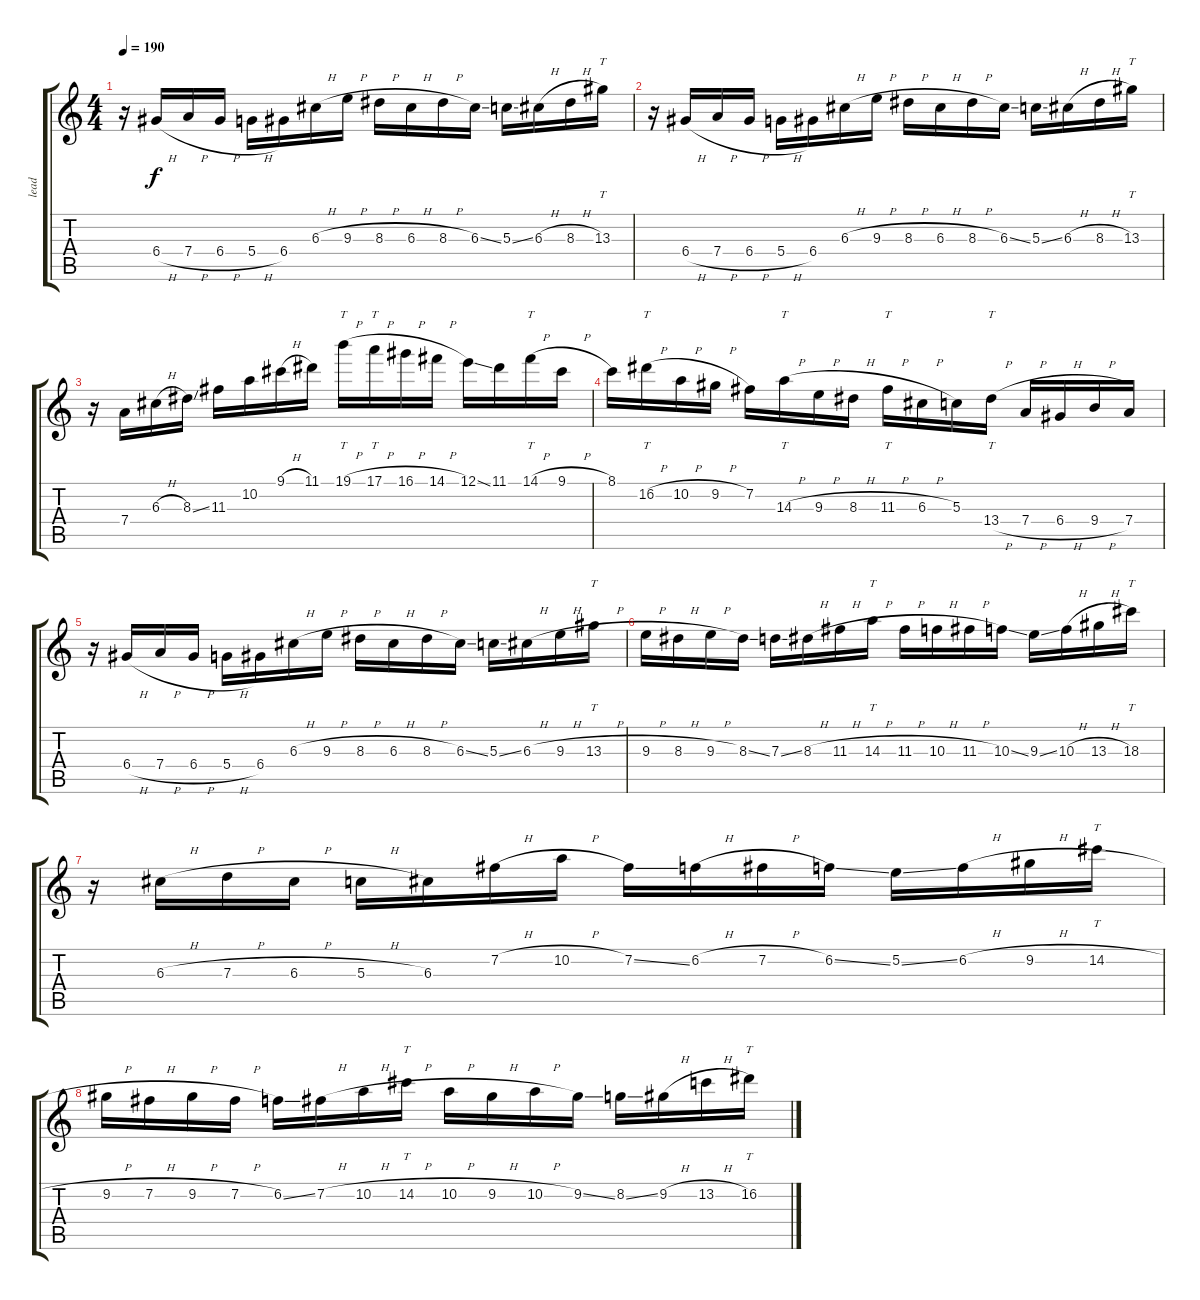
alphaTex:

\track ("lead" "lead") {instrument distortionguitar}
\staff {score tabs}
\tuning (E4 B3 G3 D3 A2 E2) {hide}
\ts (4 4)
\tempo 190
\clef g2
\ks c
r.16{dy f} 6.4{h}.16 7.4{h}.16 6.4{h}.16 5.4{h}.16 6.4.16 6.3{h}.16 9.3{h}.16 8.3{h}.16 6.3{h}.16 8.3{h}.16 6.3{ss}.16 5.3{ss}.16 6.3{h}.16 8.3{h}.16 13.3.16{tt} |
r.16 6.4{h}.16 7.4{h}.16 6.4{h}.16 5.4{h}.16 6.4.16 6.3{h}.16 9.3{h}.16 8.3{h}.16 6.3{h}.16 8.3{h}.16 6.3{ss}.16 5.3{ss}.16 6.3{h}.16 8.3{h}.16 13.3.16{tt} |
r.16 7.4.16 6.3{h}.16 8.3{ss}.16 11.3.16 10.2.16 9.1{h}.16 11.1.16 19.1{h}.16{tt} 17.1{h}.16{tt} 16.1{h}.16 14.1{h}.16 12.1{ss}.16 11.1.16 14.1{h}.16{tt} 9.1{h}.16 |
8.1.16 16.2{h}.16{tt} 10.2{h}.16 9.2{h}.16 7.2.16 14.3{h}.16{tt} 9.3{h}.16 8.3{h}.16 11.3{h}.16{tt} 6.3{h}.16 5.3.16 13.4{h}.16{tt} 7.4{h}.16 6.4{h}.16 9.4{h}.16 7.4.16 |
r.16 6.4{h}.16 7.4{h}.16 6.4{h}.16 5.4{h}.16 6.4.16 6.3{h}.16 9.3{h}.16 8.3{h}.16 6.3{h}.16 8.3{h}.16 6.3{ss}.16 5.3{ss}.16 6.3{h}.16 9.3{h}.16 13.3{h}.16{tt} |
9.3{h}.16 8.3{h}.16 9.3{h}.16 8.3{ss}.16 7.3{ss}.16 8.3{h}.16 11.3{h}.16 14.3{h}.16{tt} 11.3{h}.16 10.3{h}.16 11.3{h}.16 10.3{ss}.16 9.3{ss}.16 10.3{h}.16 13.3{h}.16 18.3.16{tt} |
r.16 6.3{h}.16 7.3{h}.16 6.3{h}.16 5.3{h}.16 6.3.16 7.2{h}.16 10.2{h}.16 7.2{ss}.16 6.2{h}.16 7.2{h}.16 6.2{ss}.16 5.2{ss}.16 6.2{h}.16 9.2{h}.16 14.2{h}.16{tt} |
9.2{h}.16 7.2{h}.16 9.2{h}.16 7.2{h}.16 6.2{ss}.16 7.2{h}.16 10.2{h}.16 14.2{h}.16{tt} 10.2{h}.16 9.2{h}.16 10.2{h}.16 9.2{ss}.16 8.2{ss}.16 9.2{h}.16 13.2{h}.16 16.2{h}.16{tt}
